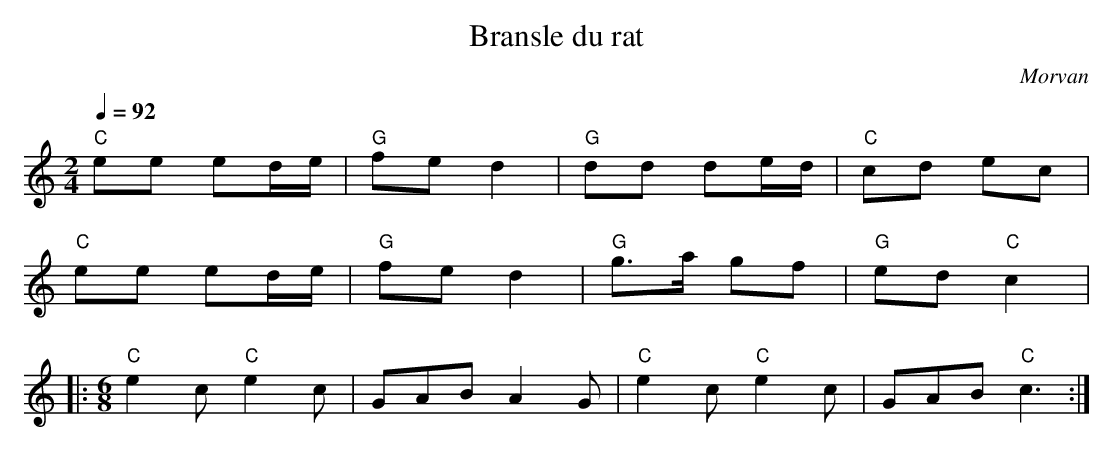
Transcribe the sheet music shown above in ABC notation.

X:1
T:Bransle du rat
O:Morvan
M:2/4
L:1/8
Q:1/4=92
K:C
"C"ee ed/e/ | "G"fe d2 | "G"dd de/d/ | "C"cd ec |
"C"ee ed/e/ | "G"fe d2 | "G"g>a gf | "G"ed "C"c2|:
M:6/8
 "C"e2 c "C"e2 c | GAB A2 G|"C"e2 c "C"e2 c | GAB "C"c3 :|
